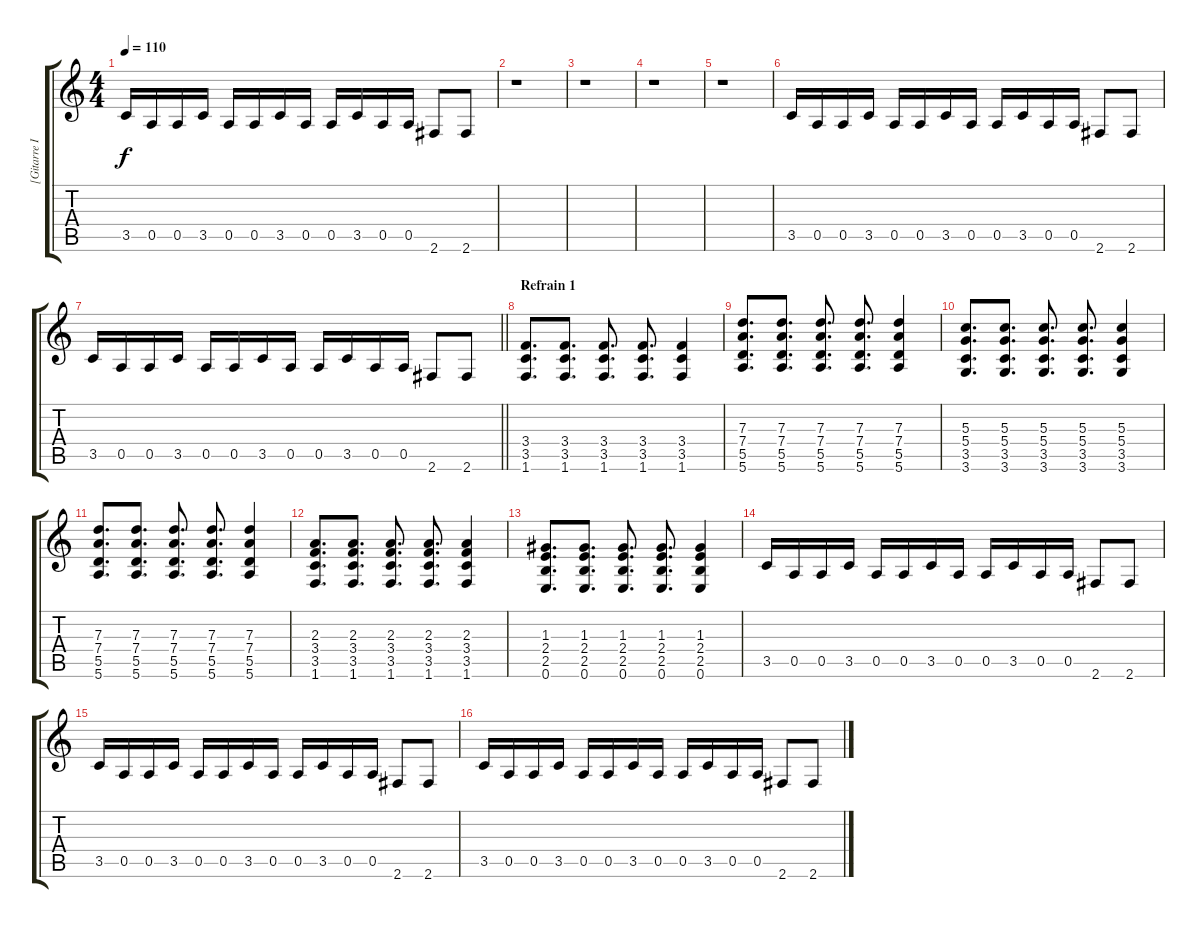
\track ("[Gitarre I Effekt]" "[Gitarre I") {instrument distortionguitar}
\staff {score tabs}
\tuning (E4 B3 G3 D3 A2 E2) {hide}
\ts (4 4)
\tempo 110
\clef g2
\ks c
3.5.16{dy f volume 12 balance 11} 0.5.16 0.5.16 3.5.16 0.5.16 0.5.16 3.5.16 0.5.16 0.5.16 3.5.16 0.5.16 0.5.16 2.6.8{volume 16 balance 8} 2.6.8 |
r.1 |
r.1 |
r.1 |
r.1 |
3.5.16{volume 12 balance 11 instrument distortionguitar} 0.5.16 0.5.16 3.5.16 0.5.16 0.5.16 3.5.16 0.5.16 0.5.16 3.5.16 0.5.16 0.5.16 2.6.8{volume 16 balance 8} 2.6.8 |
\barLineRight lightlight
3.5.16{volume 12 balance 11} 0.5.16 0.5.16 3.5.16 0.5.16 0.5.16 3.5.16 0.5.16 0.5.16 3.5.16 0.5.16 0.5.16 2.6.8{volume 16 balance 8} 2.6.8 |
\section ("" "Refrain 1")
(3.4 3.5 1.6).8{d volume 12} (3.4 3.5 1.6).8{d} (3.4 3.5 1.6).8{d} (3.4 3.5 1.6).8{d} (3.4 3.5 1.6).4 |
(7.3 7.4 5.5 5.6).8{d} (7.3 7.4 5.5 5.6).8{d} (7.3 7.4 5.5 5.6).8{d} (7.3 7.4 5.5 5.6).8{d} (7.3 7.4 5.5 5.6).4 |
(5.3 5.4 3.5 3.6).8{d} (5.3 5.4 3.5 3.6).8{d} (5.3 5.4 3.5 3.6).8{d} (5.3 5.4 3.5 3.6).8{d} (5.3 5.4 3.5 3.6).4 |
(7.3 7.4 5.5 5.6).8{d} (7.3 7.4 5.5 5.6).8{d} (7.3 7.4 5.5 5.6).8{d} (7.3 7.4 5.5 5.6).8{d} (7.3 7.4 5.5 5.6).4 |
(2.3 3.4 3.5 1.6).8{d} (2.3 3.4 3.5 1.6).8{d} (2.3 3.4 3.5 1.6).8{d} (2.3 3.4 3.5 1.6).8{d} (2.3 3.4 3.5 1.6).4 |
(1.3 2.4 2.5 0.6).8{d volume 16 balance 8} (1.3 2.4 2.5 0.6).8{d} (1.3 2.4 2.5 0.6).8{d} (1.3 2.4 2.5 0.6).8{d} (1.3 2.4 2.5 0.6).4 |
3.5.16{volume 12 balance 11 instrument distortionguitar} 0.5.16 0.5.16 3.5.16 0.5.16 0.5.16 3.5.16 0.5.16 0.5.16 3.5.16 0.5.16 0.5.16 2.6.8{volume 16 balance 8} 2.6.8 |
3.5.16{volume 12 balance 11} 0.5.16 0.5.16 3.5.16 0.5.16 0.5.16 3.5.16 0.5.16 0.5.16 3.5.16 0.5.16 0.5.16 2.6.8{volume 16 balance 8} 2.6.8 |
3.5.16{volume 12 balance 11 instrument distortionguitar} 0.5.16 0.5.16 3.5.16 0.5.16 0.5.16 3.5.16 0.5.16 0.5.16 3.5.16 0.5.16 0.5.16 2.6.8{volume 16 balance 8} 2.6.8
